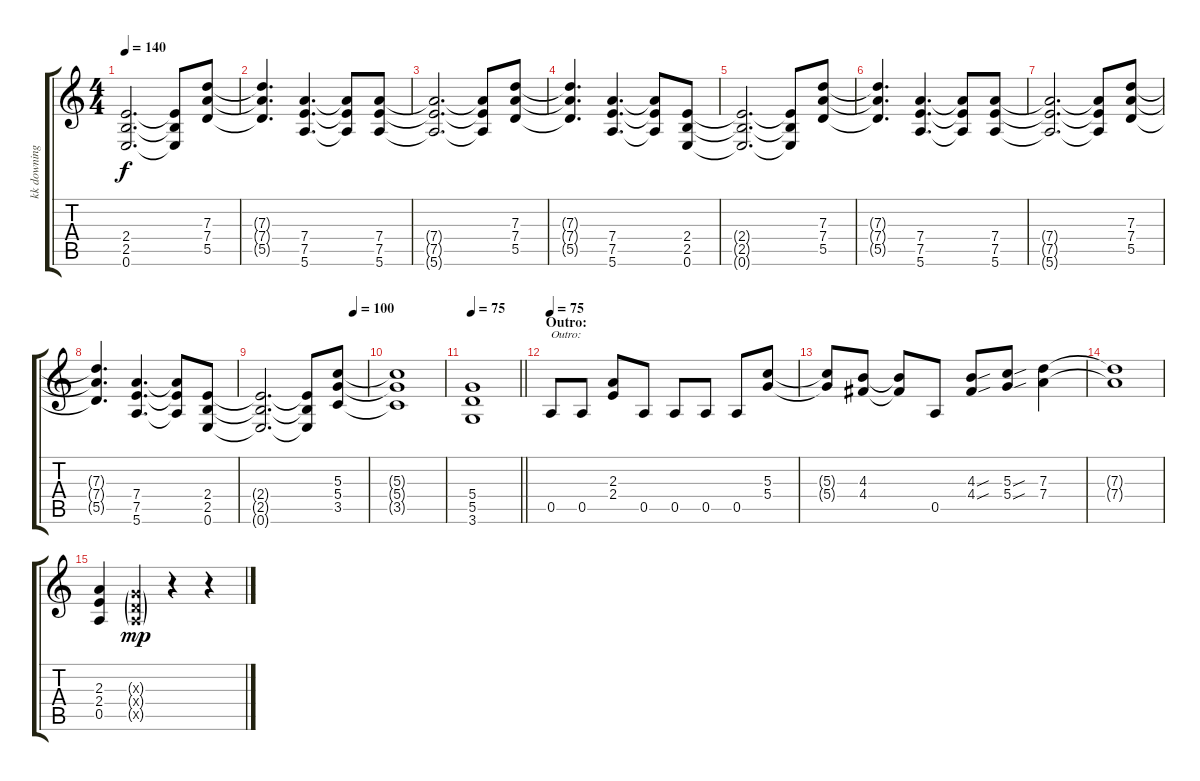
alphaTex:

\track ("kk downing" "kk downing") {instrument distortionguitar}
\staff {score tabs}
\tuning (E4 B3 G3 D3 A2 E2) {hide}
\ts (4 4)
\tempo 140
\clef g2
\ks c
(2.4{t} 2.5{t} 0.6{t}).2{d dy f} (2.4{t} 2.5{t} 0.6{t}).8 (7.3 7.4 5.5).8 |
(7.3{t} 7.4{t} 5.5{t}).4{d} (7.4 7.5 5.6).4{d} (7.4{t} 7.5{t} 5.6{t}).8 (7.4 7.5 5.6).8 |
(7.4{t} 7.5{t} 5.6{t}).2{d} (7.4{t} 7.5{t} 5.6{t}).8 (7.3 7.4 5.5).8 |
(7.3{t} 7.4{t} 5.5{t}).4{d} (7.4 7.5 5.6).4{d} (7.4{t} 7.5{t} 5.6{t}).8 (2.4 2.5 0.6).8 |
(2.4{t} 2.5{t} 0.6{t}).2{d} (2.4{t} 2.5{t} 0.6{t}).8 (7.3 7.4 5.5).8 |
(7.3{t} 7.4{t} 5.5{t}).4{d} (7.4 7.5 5.6).4{d} (7.4{t} 7.5{t} 5.6{t}).8 (7.4 7.5 5.6).8 |
(7.4{t} 7.5{t} 5.6{t}).2{d} (7.4{t} 7.5{t} 5.6{t}).8 (7.3 7.4 5.5).8 |
(7.3{t} 7.4{t} 5.5{t}).4{d} (7.4 7.5 5.6).4{d} (7.4{t} 7.5{t} 5.6{t}).8 (2.4 2.5 0.6).8 |
\tempo (100 0.875)
(2.4{t} 2.5{t} 0.6{t}).2{d} (2.4{t} 2.5{t} 0.6{t}).8 (5.3 5.4 3.5).8 |
(5.3{t} 5.4{t} 3.5{t}).1 |
\tempo 75
\barLineRight lightlight
(5.4 5.5 3.6).1 |
\section ("" "Outro:")
\tempo 75
0.5.8{txt "Outro:"} 0.5.8 (2.3 2.4).8 0.5.8 0.5.8 0.5.8 0.5.8 (5.3 5.4).8 |
(5.3{t} 5.4{t}).8 (4.3 4.4).8 (4.3{t} 4.4{t}).8 0.5.8 (4.3{sou} 4.4{sou}).8 (5.3{sou} 5.4{sou}).8 (7.3 7.4).4 |
(7.3{t} 7.4{t}).1 |
(2.3 2.4 0.5).4 (0.3{g x} 0.4{g x} 0.5{g x}).4{dy mp} r.4 r.4
